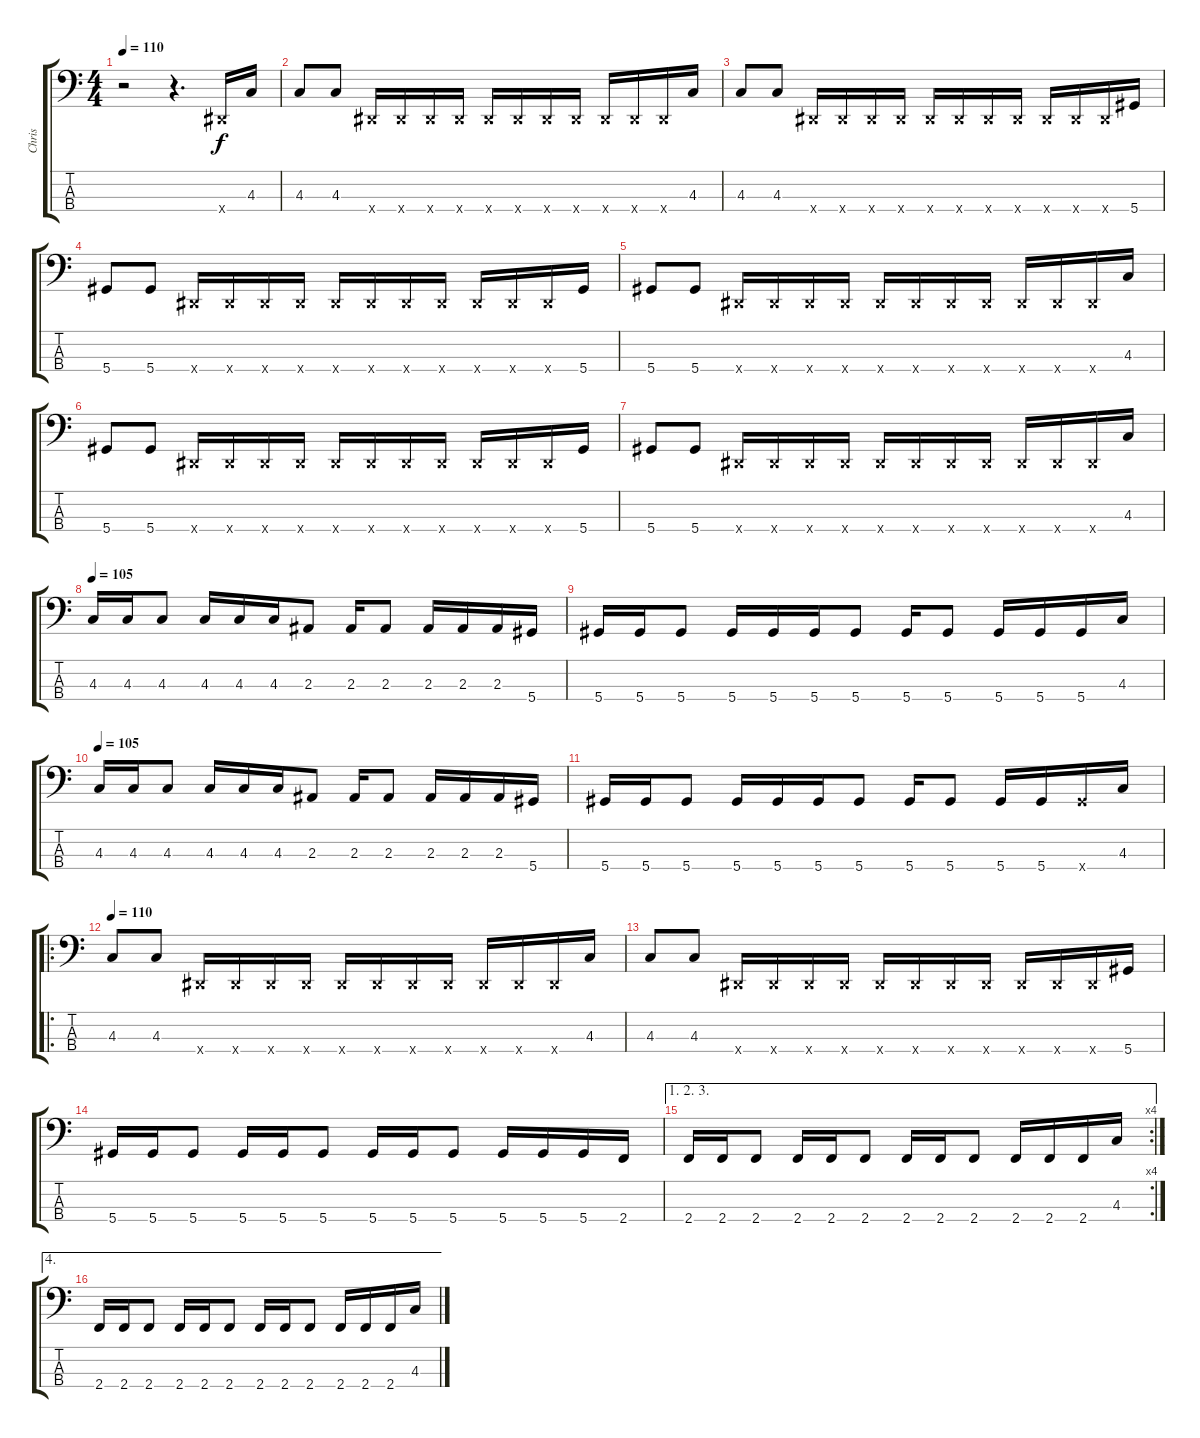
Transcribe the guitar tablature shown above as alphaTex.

\track ("Chris" "Chris") {instrument electricbasspick}
\staff {score tabs}
\tuning (Gb2 Db2 Ab1 Eb1) {hide}
\ts (4 4)
\tempo 110
\clef f4
\ks c
r.2{dy f instrument electricbasspick} r.4{d} 0.4{x}.16 4.3.16 |
4.3.8 4.3.8 0.4{x}.16 0.4{x}.16 0.4{x}.16 0.4{x}.16 0.4{x}.16 0.4{x}.16 0.4{x}.16 0.4{x}.16 0.4{x}.16 0.4{x}.16 0.4{x}.16 4.3.16 |
4.3.8 4.3.8 0.4{x}.16 0.4{x}.16 0.4{x}.16 0.4{x}.16 0.4{x}.16 0.4{x}.16 0.4{x}.16 0.4{x}.16 0.4{x}.16 0.4{x}.16 0.4{x}.16 5.4.16 |
5.4.8 5.4.8 0.4{x}.16 0.4{x}.16 0.4{x}.16 0.4{x}.16 0.4{x}.16 0.4{x}.16 0.4{x}.16 0.4{x}.16 0.4{x}.16 0.4{x}.16 0.4{x}.16 5.4.16 |
5.4.8 5.4.8 0.4{x}.16 0.4{x}.16 0.4{x}.16 0.4{x}.16 0.4{x}.16 0.4{x}.16 0.4{x}.16 0.4{x}.16 0.4{x}.16 0.4{x}.16 0.4{x}.16 4.3.16 |
5.4.8 5.4.8 0.4{x}.16 0.4{x}.16 0.4{x}.16 0.4{x}.16 0.4{x}.16 0.4{x}.16 0.4{x}.16 0.4{x}.16 0.4{x}.16 0.4{x}.16 0.4{x}.16 5.4.16 |
5.4.8 5.4.8 0.4{x}.16 0.4{x}.16 0.4{x}.16 0.4{x}.16 0.4{x}.16 0.4{x}.16 0.4{x}.16 0.4{x}.16 0.4{x}.16 0.4{x}.16 0.4{x}.16 4.3.16 |
\tempo 105
4.3.16 4.3.16 4.3.8 4.3.16 4.3.16 4.3.16 2.3.8 2.3.16 2.3.8 2.3.16 2.3.16 2.3.16 5.4.16 |
5.4.16 5.4.16 5.4.8 5.4.16 5.4.16 5.4.16 5.4.8 5.4.16 5.4.8 5.4.16 5.4.16 5.4.16 4.3.16 |
\tempo 105
4.3.16 4.3.16 4.3.8 4.3.16 4.3.16 4.3.16 2.3.8 2.3.16 2.3.8 2.3.16 2.3.16 2.3.16 5.4.16 |
5.4.16 5.4.16 5.4.8 5.4.16 5.4.16 5.4.16 5.4.8 5.4.16 5.4.8 5.4.16 5.4.16 5.4{x}.16 4.3.16 |
\ro
\tempo 110
4.3.8 4.3.8 0.4{x}.16 0.4{x}.16 0.4{x}.16 0.4{x}.16 0.4{x}.16 0.4{x}.16 0.4{x}.16 0.4{x}.16 0.4{x}.16 0.4{x}.16 0.4{x}.16 4.3.16 |
4.3.8 4.3.8 0.4{x}.16 0.4{x}.16 0.4{x}.16 0.4{x}.16 0.4{x}.16 0.4{x}.16 0.4{x}.16 0.4{x}.16 0.4{x}.16 0.4{x}.16 0.4{x}.16 5.4.16 |
5.4.16 5.4.16 5.4.8 5.4.16 5.4.16 5.4.8 5.4.16 5.4.16 5.4.8 5.4.16 5.4.16 5.4.16 2.4.16 |
\ae (1 2 3)
\rc 4
2.4.16 2.4.16 2.4.8 2.4.16 2.4.16 2.4.8 2.4.16 2.4.16 2.4.8 2.4.16 2.4.16 2.4.16 4.3.16 |
\ae 4
2.4.16 2.4.16 2.4.8 2.4.16 2.4.16 2.4.8 2.4.16 2.4.16 2.4.8 2.4.16 2.4.16 2.4.16 4.3.16
